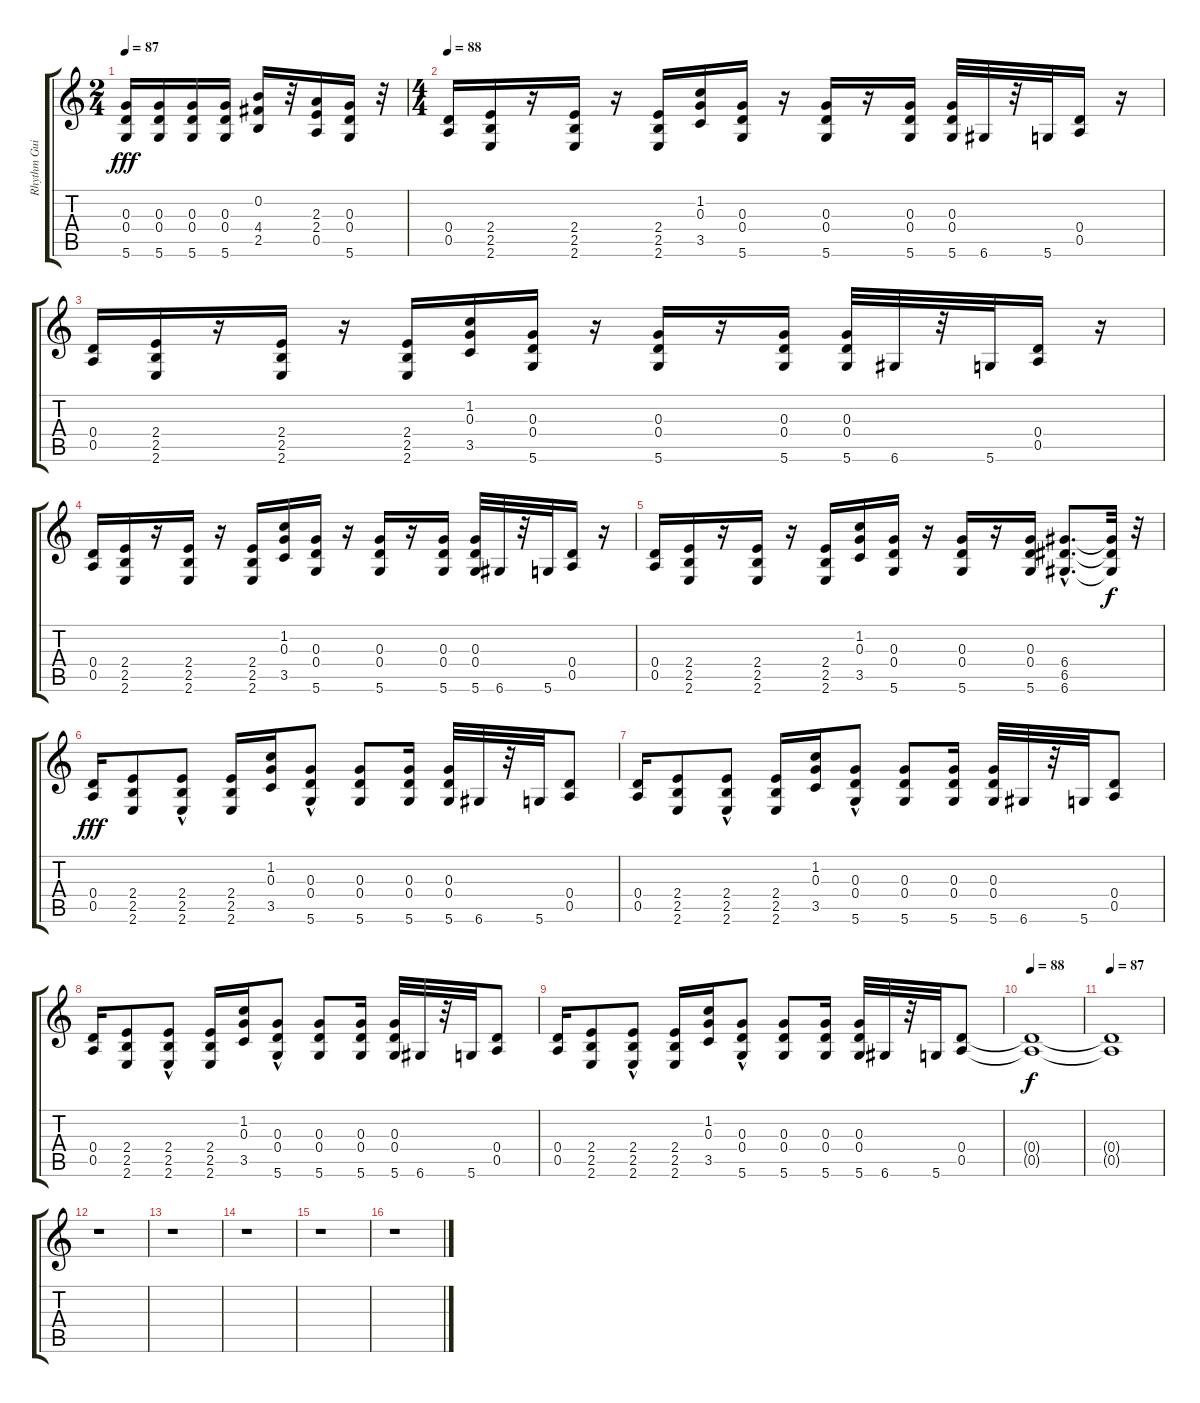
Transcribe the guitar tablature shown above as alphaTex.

\track ("Rhythm Guitar" "Rhythm Gui") {instrument overdrivenguitar}
\staff {score tabs}
\tuning (E4 B3 G3 D3 A2 D2) {hide}
\ts (2 4)
\tempo 87
\clef g2
\ks c
(0.3 0.4 5.6).16{dy fff} (0.3 0.4 5.6).16 (0.3 0.4 5.6).16 (0.3 0.4 5.6).16 (0.2 4.4 2.5).16 r.32 (2.3 2.4 0.5).16 (0.3 0.4 5.6).16 r.32 |
\ts (4 4)
\tempo 88
(0.4 0.5).16 (2.4 2.5 2.6).16 r.16 (2.4 2.5 2.6).16 r.16 (2.4 2.5 2.6).16 (1.2 0.3 3.5).16 (0.3 0.4 5.6).16 r.16 (0.3 0.4 5.6).16 r.16 (0.3 0.4 5.6).16 (0.3 0.4 5.6).32 6.6.32 r.32 5.6.32 (0.4 0.5).16 r.16 |
(0.4 0.5).16 (2.4 2.5 2.6).16 r.16 (2.4 2.5 2.6).16 r.16 (2.4 2.5 2.6).16 (1.2 0.3 3.5).16 (0.3 0.4 5.6).16 r.16 (0.3 0.4 5.6).16 r.16 (0.3 0.4 5.6).16 (0.3 0.4 5.6).32 6.6.32 r.32 5.6.32 (0.4 0.5).16 r.16 |
(0.4 0.5).16 (2.4 2.5 2.6).16 r.16 (2.4 2.5 2.6).16 r.16 (2.4 2.5 2.6).16 (1.2 0.3 3.5).16 (0.3 0.4 5.6).16 r.16 (0.3 0.4 5.6).16 r.16 (0.3 0.4 5.6).16 (0.3 0.4 5.6).32 6.6.32 r.32 5.6.32 (0.4 0.5).16 r.16 |
(0.4 0.5).16 (2.4 2.5 2.6).16 r.16 (2.4 2.5 2.6).16 r.16 (2.4 2.5 2.6).16 (1.2 0.3 3.5).16 (0.3 0.4 5.6).16 r.16 (0.3 0.4 5.6).16 r.16 (0.3 0.4 5.6).16 (6.4{hac} 6.5{hac} 6.6{hac}).8{d} (6.4{t} 6.5{t} 6.6{t}).32{dy f} r.32 |
(0.4 0.5).16{dy fff} (2.4 2.5 2.6).8 (2.4 2.5{hac} 2.6{hac}).8 (2.4 2.5 2.6).16 (1.2 0.3 3.5).16 (0.3 0.4 5.6{hac}).8 (0.3 0.4 5.6).8 (0.3 0.4 5.6).16 (0.3 0.4 5.6).32 6.6.32 r.32 5.6.32 (0.4 0.5).8 |
(0.4 0.5).16 (2.4 2.5 2.6).8 (2.4 2.5{hac} 2.6{hac}).8 (2.4 2.5 2.6).16 (1.2 0.3 3.5).16 (0.3 0.4 5.6{hac}).8 (0.3 0.4 5.6).8 (0.3 0.4 5.6).16 (0.3 0.4 5.6).32 6.6.32 r.32 5.6.32 (0.4 0.5).8 |
(0.4 0.5).16 (2.4 2.5 2.6).8 (2.4 2.5{hac} 2.6{hac}).8 (2.4 2.5 2.6).16 (1.2 0.3 3.5).16 (0.3 0.4 5.6{hac}).8 (0.3 0.4 5.6).8 (0.3 0.4 5.6).16 (0.3 0.4 5.6).32 6.6.32 r.32 5.6.32 (0.4 0.5).8 |
(0.4 0.5).16 (2.4 2.5 2.6).8 (2.4 2.5{hac} 2.6{hac}).8 (2.4 2.5 2.6).16 (1.2 0.3 3.5).16 (0.3 0.4 5.6{hac}).8 (0.3 0.4 5.6).8 (0.3 0.4 5.6).16 (0.3 0.4 5.6).32 6.6.32 r.32 5.6.32 (0.4 0.5).8 |
\tempo 88
(0.4{t} 0.5{t}).1{dy f} |
\tempo 87
(0.4{t} 0.5{t}).1 |
r.1 |
r.1 |
r.1 |
r.1 |
r.1
